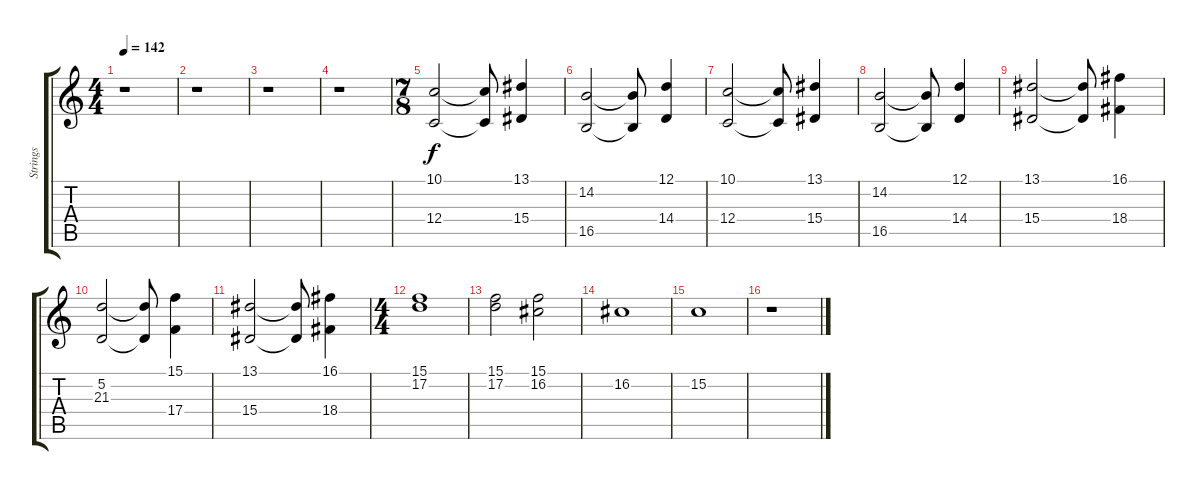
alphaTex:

\track ("Strings" "Strings") {instrument stringensemble1}
\staff {score tabs}
\tuning (D4 A3 F3 C3 G2 D2) {hide}
\ts (4 4)
\tempo 142
\clef g2
\ks c
r.1{dy f} |
r.1 |
r.1 |
r.1 |
\ts (7 8)
(10.1 12.4).2 (10.1{t} 12.4{t}).8 (13.1 15.4).4 |
(14.2 16.5).2 (14.2{t} 16.5{t}).8 (12.1 14.4).4 |
(10.1 12.4).2 (10.1{t} 12.4{t}).8 (13.1 15.4).4 |
(14.2 16.5).2 (14.2{t} 16.5{t}).8 (12.1 14.4).4 |
(13.1 15.4).2 (13.1{t} 15.4{t}).8 (16.1 18.4).4 |
(5.2 21.3).2 (5.2{t} 21.3{t}).8 (15.1 17.4).4 |
(13.1 15.4).2 (13.1{t} 15.4{t}).8 (16.1 18.4).4 |
\ts (4 4)
(15.1 17.2).1 |
(15.1 17.2).2 (15.1 16.2).2 |
16.2.1 |
15.2.1 |
r.1
